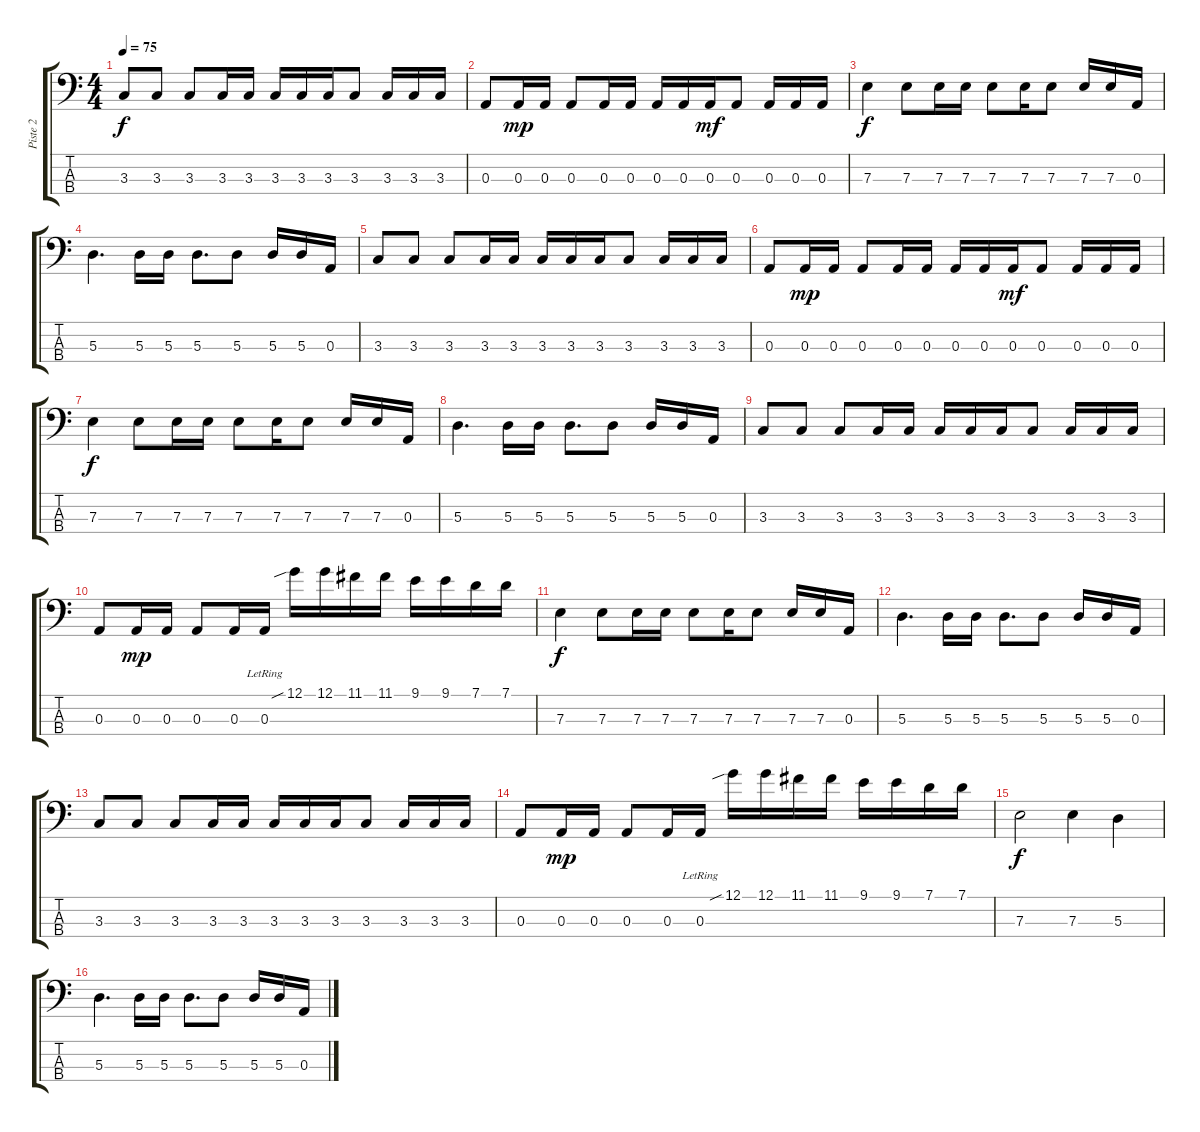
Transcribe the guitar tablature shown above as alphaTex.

\track ("Piste 2" "Piste 2") {instrument electricbassfinger}
\staff {score tabs}
\tuning (G2 D2 A1 E1) {hide}
\ts (4 4)
\tempo 75
\clef f4
\ks c
3.3.8{dy f} 3.3.8 3.3.8 3.3.16 3.3.16 3.3.16 3.3.16 3.3.16 3.3.8 3.3.16 3.3.16 3.3.16 |
0.3.8 0.3.16{dy mp} 0.3.16 0.3.8 0.3.16 0.3.16 0.3.16 0.3.16 0.3.16{dy mf} 0.3.8 0.3.16 0.3.16 0.3.16 |
7.3.4{dy f} 7.3.8 7.3.16 7.3.16 7.3.8 7.3.16 7.3.8 7.3.16 7.3.16 0.3.16 |
5.3.4{d} 5.3.16 5.3.16 5.3.8{d} 5.3.8 5.3.16 5.3.16 0.3.16 |
3.3.8 3.3.8 3.3.8 3.3.16 3.3.16 3.3.16 3.3.16 3.3.16 3.3.8 3.3.16 3.3.16 3.3.16 |
0.3.8 0.3.16{dy mp} 0.3.16 0.3.8 0.3.16 0.3.16 0.3.16 0.3.16 0.3.16{dy mf} 0.3.8 0.3.16 0.3.16 0.3.16 |
7.3.4{dy f} 7.3.8 7.3.16 7.3.16 7.3.8 7.3.16 7.3.8 7.3.16 7.3.16 0.3.16 |
5.3.4{d} 5.3.16 5.3.16 5.3.8{d} 5.3.8 5.3.16 5.3.16 0.3.16 |
3.3.8 3.3.8 3.3.8 3.3.16 3.3.16 3.3.16 3.3.16 3.3.16 3.3.8 3.3.16 3.3.16 3.3.16 |
0.3.8 0.3.16{dy mp} 0.3.16 0.3.8 0.3.16 0.3{lr}.16 12.1{sib}.16 12.1.16 11.1.16 11.1.16 9.1.16 9.1.16 7.1.16 7.1.16 |
7.3.4{dy f} 7.3.8 7.3.16 7.3.16 7.3.8 7.3.16 7.3.8 7.3.16 7.3.16 0.3.16 |
5.3.4{d} 5.3.16 5.3.16 5.3.8{d} 5.3.8 5.3.16 5.3.16 0.3.16 |
3.3.8 3.3.8 3.3.8 3.3.16 3.3.16 3.3.16 3.3.16 3.3.16 3.3.8 3.3.16 3.3.16 3.3.16 |
0.3.8 0.3.16{dy mp} 0.3.16 0.3.8 0.3.16 0.3{lr}.16 12.1{sib}.16 12.1.16 11.1.16 11.1.16 9.1.16 9.1.16 7.1.16 7.1.16 |
7.3.2{dy f} 7.3.4 5.3.4 |
5.3.4{d} 5.3.16 5.3.16 5.3.8{d} 5.3.8 5.3.16 5.3.16 0.3.16
